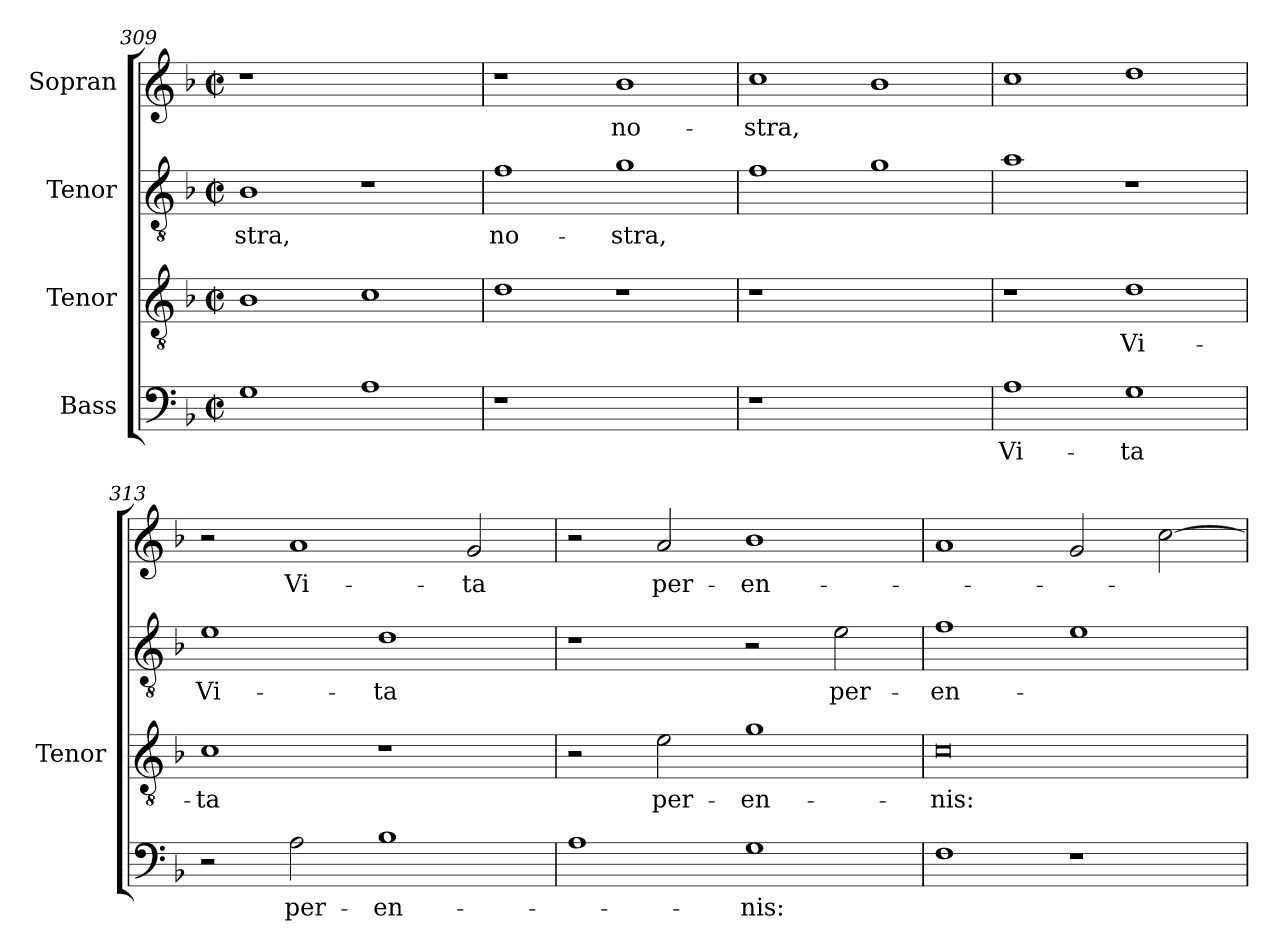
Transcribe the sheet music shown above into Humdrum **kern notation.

**kern	**text	**kern	**text	**kern	**text	**kern	**text
*part4	*part4	*part3	*part3	*part2	*part2	*part1	*part1
*staff4	*staff4	*staff3	*staff3	*staff2	*staff2	*staff1	*staff1
*I"Bass	*	*I"Tenor	*	*I"Tenor	*	*I"Sopran	*
*	*	*I'Tenor	*	*	*	*	*
*clefF4	*	*clefGv2	*	*clefGv2	*	*clefG2	*
*	*	*ITrd7c12	*	*ITrd7c12	*	*	*
*k[b-]	*	*k[b-]	*	*k[b-]	*	*k[b-]	*
*F:	*	*F:	*	*F:	*	*F:	*
*M2/2	*	*M2/2	*	*M2/2	*	*M2/2	*
*met(c|)	*	*met(c|)	*	*met(c|)	*	*met(c|)	*
=309	=309	=309	=309	=309	=309	=309	=309
!	!	!	!	!	!LO:LY:b:color=#000000	!LO:N:vis=1	!
1Gi	.	1BB-i	.	1BB-i	-stra,	1r	.
1Ai	.	1Ci	.	1r	.	1ryy	.
=310	=310	=310	=310	=310	=310	=310	=310
!LO:N:vis=1	!	!	!	!	!	!	!
!	!	!	!	!	!LO:LY:b:color=#000000	!	!
1r	.	1Di	.	1Fi	no-	1r	.
!	!	!	!	!	!LO:LY:b:color=#000000	!	!
!	!	!	!	!	!	!	!LO:LY:b:color=#000000
1ryy	.	1r	.	1Gi	-stra,	1b-i	no-
=311	=311	=311	=311	=311	=311	=311	=311
!LO:N:vis=1	!	!LO:N:vis=1	!	!	!	!	!
!	!	!	!	!	!	!	!LO:LY:b:color=#000000
1r	.	1r	.	1Fi	.	1cci	-stra,
1ryy	.	1ryy	.	1Gi	.	1b-i	.
!!LO:PB:g=z
=312	=312	=312	=312	=312	=312	=312	=312
!	!LO:LY:b:color=#000000	!	!	!	!	!	!
1Ai	Vi-	1r	.	1Ai	.	1cci	.
!	!LO:LY:b:color=#000000	!	!	!	!	!	!
!	!	!	!LO:LY:b:color=#000000	!	!	!	!
1Gi	-ta	1Di	Vi-	1r	.	1ddi	.
=313	=313	=313	=313	=313	=313	=313	=313
!	!	!	!LO:LY:b:color=#000000	!	!	!	!
!	!	!	!	!	!LO:LY:b:color=#000000	!	!
2r	.	1Ci	-ta	1Ei	Vi-	2r	.
!	!LO:LY:b:color=#000000	!	!	!	!	!	!
!	!	!	!	!	!	!	!LO:LY:b:color=#000000
2Ai\	per-	.	.	.	.	1ai	Vi-
!	!LO:LY:b:color=#000000	!	!	!	!	!	!
!	!	!	!	!	!LO:LY:b:color=#000000	!	!
1B-i	-en-	1r	.	1Di	-ta	.	.
!	!	!	!	!	!	!	!LO:LY:b:color=#000000
.	.	.	.	.	.	2gi/	-ta
=314	=314	=314	=314	=314	=314	=314	=314
1Ai	.	2r	.	1r	.	2r	.
!	!	!	!LO:LY:b:color=#000000	!	!	!	!
!	!	!	!	!	!	!	!LO:LY:b:color=#000000
.	.	2Ei\	per-	.	.	2ai/	per-
!	!LO:LY:b:color=#000000	!	!	!	!	!	!
!	!	!	!LO:LY:b:color=#000000	!	!	!	!
!	!	!	!	!	!	!	!LO:LY:b:color=#000000
1Gi	-nis:	1Gi	-en-	2r	.	1b-i	-en-
!	!	!	!	!	!LO:LY:b:color=#000000	!	!
.	.	.	.	2Ei\	per-	.	.
=315	=315	=315	=315	=315	=315	=315	=315
!	!	!	!LO:LY:b:color=#000000	!	!	!	!
!	!	!	!	!	!LO:LY:b:color=#000000	!	!
1Fi	.	0Ci	-nis:	1Fi	-en-	1ai	.
1r	.	.	.	1Ei	.	2gi/	.
.	.	.	.	.	.	[>2cci\	.
=	=	=	=	=	=	=	=
*-	*-	*-	*-	*-	*-	*-	*-
